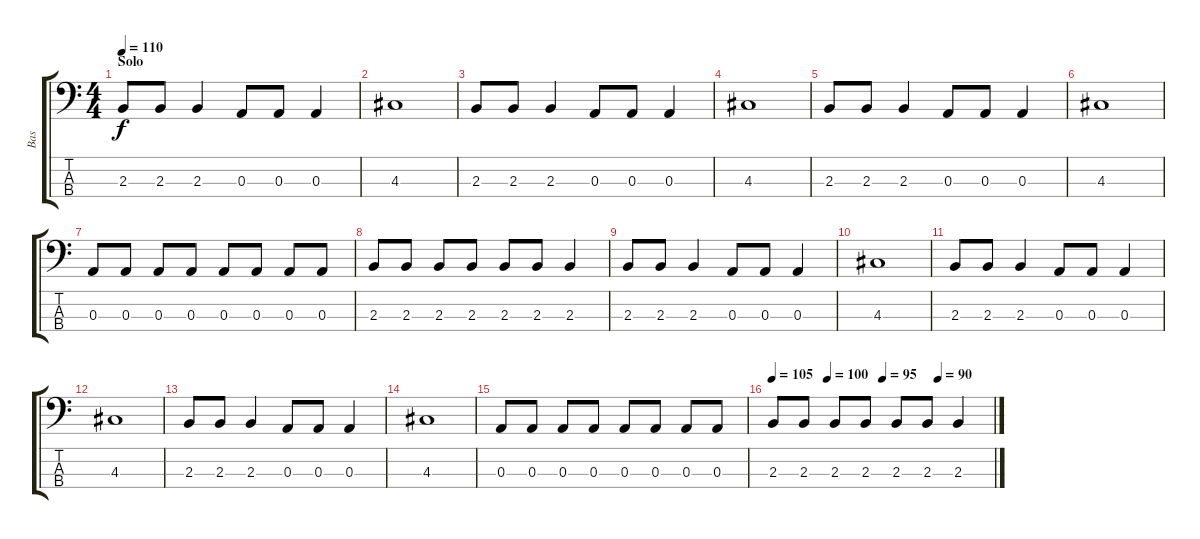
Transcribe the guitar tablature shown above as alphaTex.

\track ("Bas" "Bas") {instrument electricbassfinger}
\staff {score tabs}
\tuning (G2 D2 A1 E1) {hide}
\ts (4 4)
\section ("" "Solo")
\tempo 110
\clef f4
\ks c
2.3.8{dy f} 2.3.8 2.3.4 0.3.8 0.3.8 0.3.4 |
4.3.1 |
2.3.8 2.3.8 2.3.4 0.3.8 0.3.8 0.3.4 |
4.3.1 |
2.3.8 2.3.8 2.3.4 0.3.8 0.3.8 0.3.4 |
4.3.1 |
0.3.8{instrument electricbassfinger} 0.3.8 0.3.8 0.3.8 0.3.8 0.3.8 0.3.8 0.3.8 |
2.3.8 2.3.8 2.3.8 2.3.8 2.3.8 2.3.8 2.3.4 |
2.3.8 2.3.8 2.3.4 0.3.8 0.3.8 0.3.4 |
4.3.1 |
2.3.8 2.3.8 2.3.4 0.3.8 0.3.8 0.3.4 |
4.3.1 |
2.3.8 2.3.8 2.3.4 0.3.8 0.3.8 0.3.4 |
4.3.1 |
0.3.8{instrument electricbassfinger} 0.3.8 0.3.8 0.3.8 0.3.8 0.3.8 0.3.8 0.3.8 |
\tempo 105
\tempo (100 0.25)
\tempo (95 0.5)
\tempo (90 0.75)
2.3.8 2.3.8 2.3.8 2.3.8 2.3.8 2.3.8 2.3.4
